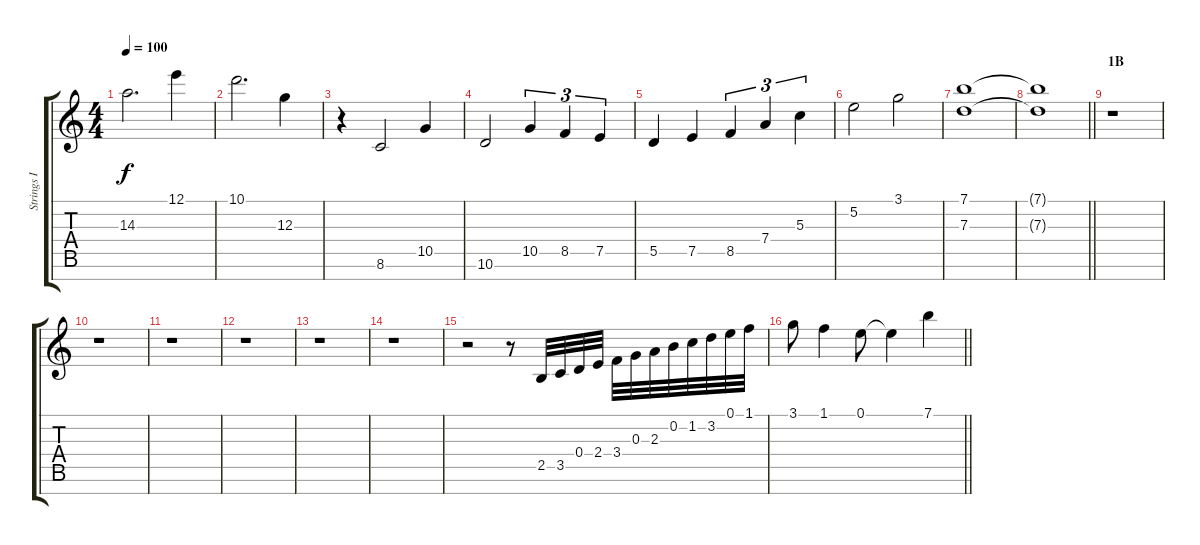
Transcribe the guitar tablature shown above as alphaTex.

\track ("Strings I" "Strings I") {instrument stringensemble1}
\staff {score tabs}
\tuning (E5 B4 G4 D4 A3 E3 B2) {hide}
\ts (4 4)
\tempo 100
\clef g2
\ks c
14.3.2{d dy f} 12.1.4 |
10.1.2{d} 12.3.4 |
r.4 8.6.2 10.5.4 |
10.6.2 10.5.4{tu (3 2)} 8.5.4{tu (3 2)} 7.5.4{tu (3 2)} |
5.5.4 7.5.4 8.5.4{tu (3 2)} 7.4.4{tu (3 2)} 5.3.4{tu (3 2)} |
5.2.2 3.1.2 |
(7.1 7.3).1 |
\barLineRight lightlight
(7.1{t} 7.3{t}).1 |
\section ("" "1B")
r.1 |
r.1 |
r.1 |
r.1 |
r.1 |
r.1 |
r.2 r.8 2.5.32 3.5.32 0.4.32 2.4.32 3.4.32 0.3.32 2.3.32 0.2.32 1.2.32 3.2.32 0.1.32 1.1.32 |
\barLineRight lightlight
3.1.8 1.1.4 0.1.8 0.1{t}.4 7.1.4
